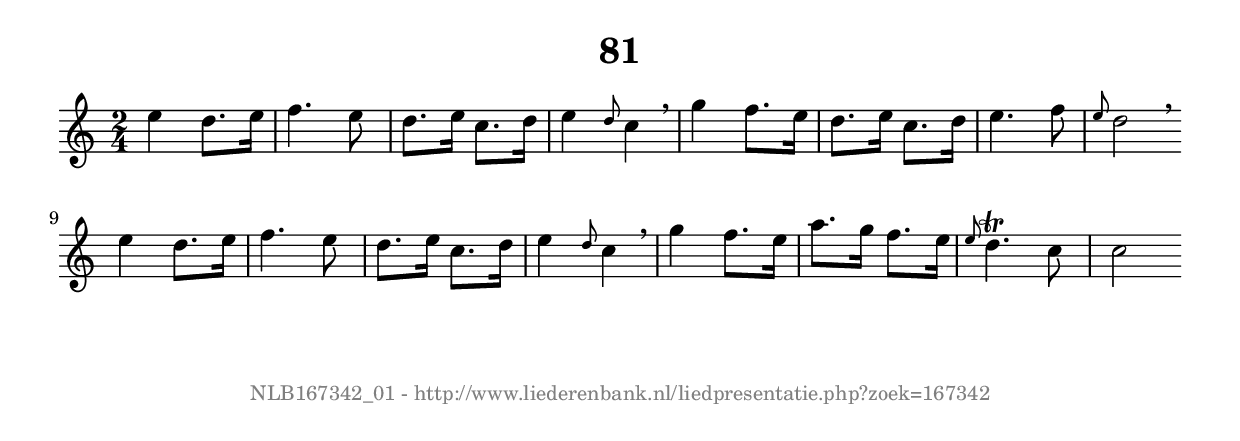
%
% produced by wce2krn 1.64 (7 June 2014)
%
\version"2.16"
#(append! paper-alist '(("long" . (cons (* 210 mm) (* 2000 mm)))))
#(set-default-paper-size "long")
sb = {\breathe}
mBreak = {\breathe }
bBreak = {\breathe }
x = {\once\override NoteHead #'style = #'cross }
gl=\glissando
itime={\override Staff.TimeSignature #'stencil = ##f }
ficta = {\once\set suggestAccidentals = ##t}
fine = {\once\override Score.RehearsalMark #'self-alignment-X = #1 \mark \markup {\italic{Fine}}}
dc = {\once\override Score.RehearsalMark #'self-alignment-X = #1 \mark \markup {\italic{D.C.}}}
dcf = {\once\override Score.RehearsalMark #'self-alignment-X = #1 \mark \markup {\italic{D.C. al Fine}}}
dcc = {\once\override Score.RehearsalMark #'self-alignment-X = #1 \mark \markup {\italic{D.C. al Coda}}}
ds = {\once\override Score.RehearsalMark #'self-alignment-X = #1 \mark \markup {\italic{D.S.}}}
dsf = {\once\override Score.RehearsalMark #'self-alignment-X = #1 \mark \markup {\italic{D.S. al Fine}}}
dsc = {\once\override Score.RehearsalMark #'self-alignment-X = #1 \mark \markup {\italic{D.S. al Coda}}}
pv = {\set Score.repeatCommands = #'((volta "1"))}
sv = {\set Score.repeatCommands = #'((volta "2"))}
tv = {\set Score.repeatCommands = #'((volta "3"))}
qv = {\set Score.repeatCommands = #'((volta "4"))}
xv = {\set Score.repeatCommands = #'((volta #f))}
\header{ tagline = ""
title = "81"
}
\score {{
\key c \major
\relative g''
{
\set melismaBusyProperties = #'()
\time 2/4
\tempo 4=120
\override Score.MetronomeMark #'transparent = ##t
\override Score.RehearsalMark #'break-visibility = #(vector #t #t #f)
e4 d8. e16 f4. e8 d8. e16 c8. d16 e4 \grace { d8 } c4 \sb g' f8. e16 d8. e16 c8. d16 e4. f8 \grace { e8 } d2 \bar ":|:" \bBreak
e4 d8. e16 f4. e8 d8. e16 c8. d16 e4 \grace { d8 } c4 \sb g' f8. e16 a8. g16 f8. e16 \grace { e8 } d4.^\trill c8 c2 \bar ":|"
 }}
 \midi { }
 \layout {
            indent = 0.0\cm
}
}
\markup { \vspace #0 } \markup { \with-color #grey \fill-line { \center-column { \smaller "NLB167342_01 - http://www.liederenbank.nl/liedpresentatie.php?zoek=167342" } } }
